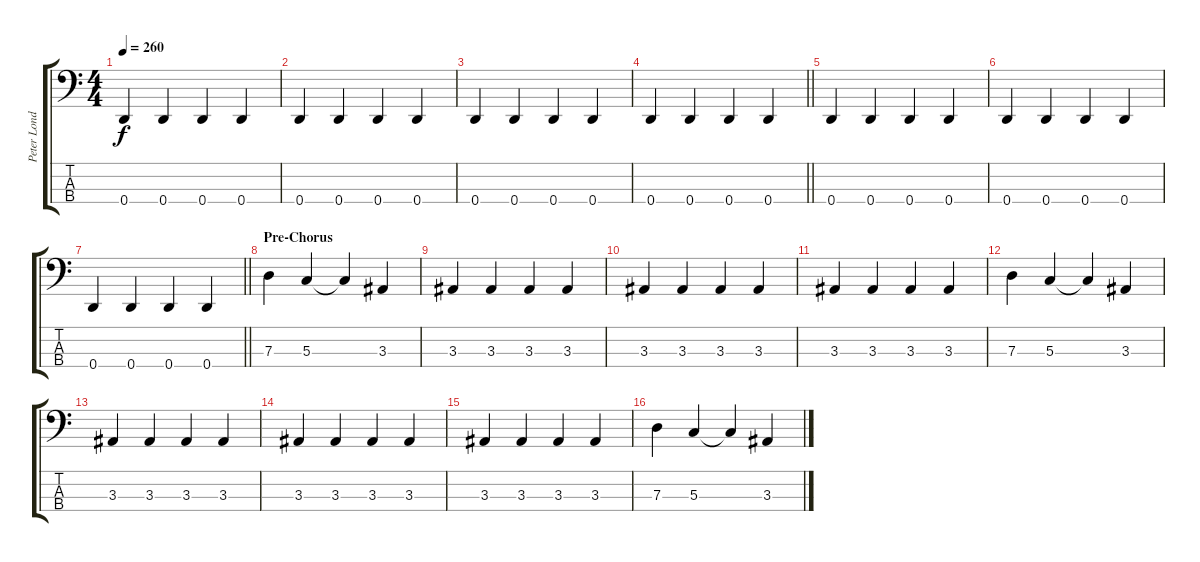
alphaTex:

\track ("Peter London (Bass)" "Peter Lond") {instrument electricbassfinger}
\staff {score tabs}
\tuning (F2 C2 G1 D1) {hide}
\ts (4 4)
\tempo 260
\clef f4
\ks c
0.4.4{dy f} 0.4.4 0.4.4 0.4.4 |
0.4.4 0.4.4 0.4.4 0.4.4 |
0.4.4 0.4.4 0.4.4 0.4.4 |
\barLineRight lightlight
0.4.4 0.4.4 0.4.4 0.4.4 |
0.4.4 0.4.4 0.4.4 0.4.4 |
0.4.4 0.4.4 0.4.4 0.4.4 |
\barLineRight lightlight
0.4.4 0.4.4 0.4.4 0.4.4 |
\section ("" "Pre-Chorus")
7.3.4 5.3.4 5.3{t}.4 3.3.4 |
3.3.4 3.3.4 3.3.4 3.3.4 |
3.3.4 3.3.4 3.3.4 3.3.4 |
3.3.4 3.3.4 3.3.4 3.3.4 |
7.3.4 5.3.4 5.3{t}.4 3.3.4 |
3.3.4 3.3.4 3.3.4 3.3.4 |
3.3.4 3.3.4 3.3.4 3.3.4 |
3.3.4 3.3.4 3.3.4 3.3.4 |
7.3.4 5.3.4 5.3{t}.4 3.3.4
